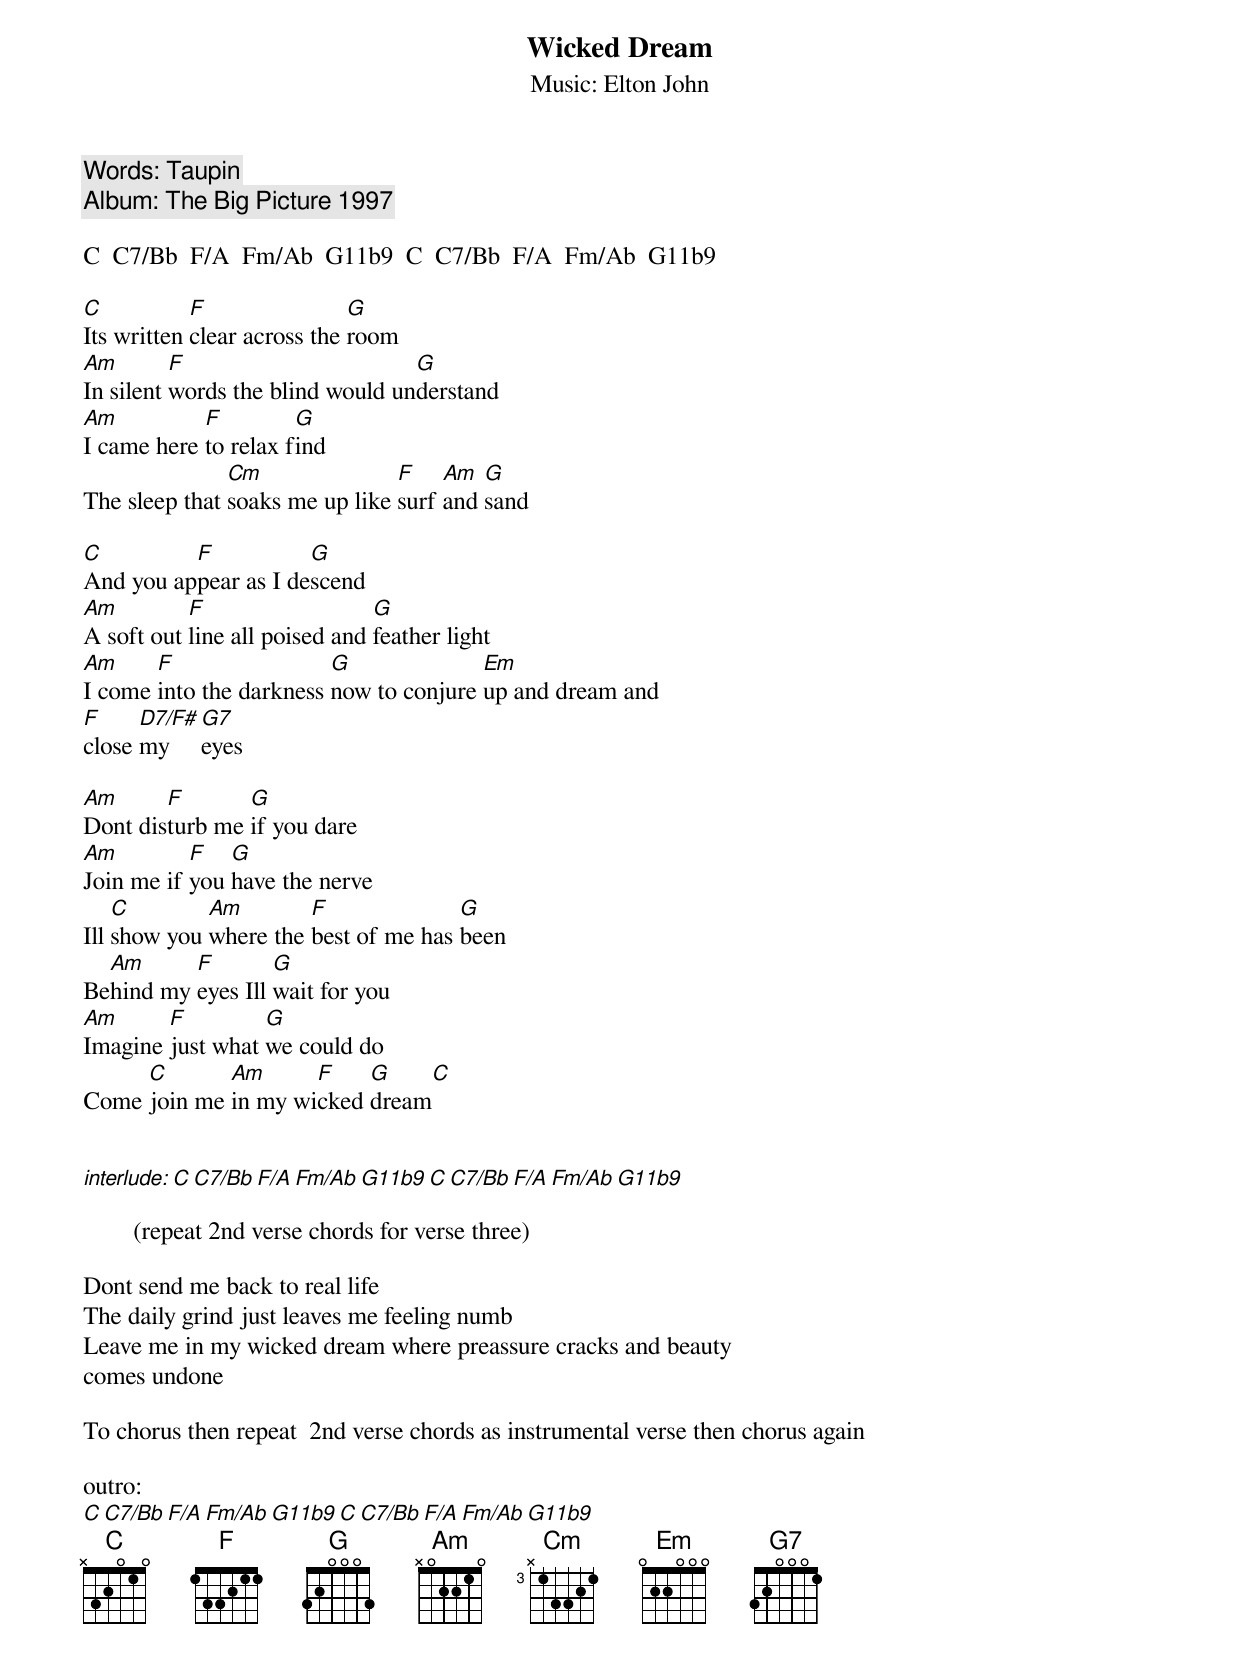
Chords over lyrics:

Wicked Dream
Music: Elton John
Words: Taupin
Album: The Big Picture 1997

C  C7/Bb  F/A  Fm/Ab  G11b9  C  C7/Bb  F/A  Fm/Ab  G11b9

C           F                G
Its written clear across the room
Am        F                       G
In silent words the blind would understand
Am          F         G
I came here to relax find
               Cm               F    Am  G
The sleep that soaks me up like surf and sand

C         F           G
And you appear as I descend
Am         F                   G
A soft out line all poised and feather light
Am     F                 G              Em
I come into the darkness now to conjure up and dream and
F     D7/F#  G7
close my     eyes

Am      F       G
Dont disturb me if you dare
Am         F   G
Join me if you have the nerve
    C        Am        F              G
Ill show you where the best of me has been
  Am      F        G
Behind my eyes Ill wait for you
Am      F         G
Imagine just what we could do
     C       Am      F    G      C
Come join me in my wicked dream


interlude:  C  C7/Bb  F/A  Fm/Ab  G11b9  C  C7/Bb  F/A  Fm/Ab  G11b9

	(repeat 2nd verse chords for verse three)

Dont send me back to real life
The daily grind just leaves me feeling numb
Leave me in my wicked dream where preassure cracks and beauty
comes undone

To chorus then repeat  2nd verse chords as instrumental verse then chorus again

outro:
C  C7/Bb  F/A  Fm/Ab  G11b9  C  C7/Bb  F/A  Fm/Ab  G11b9
